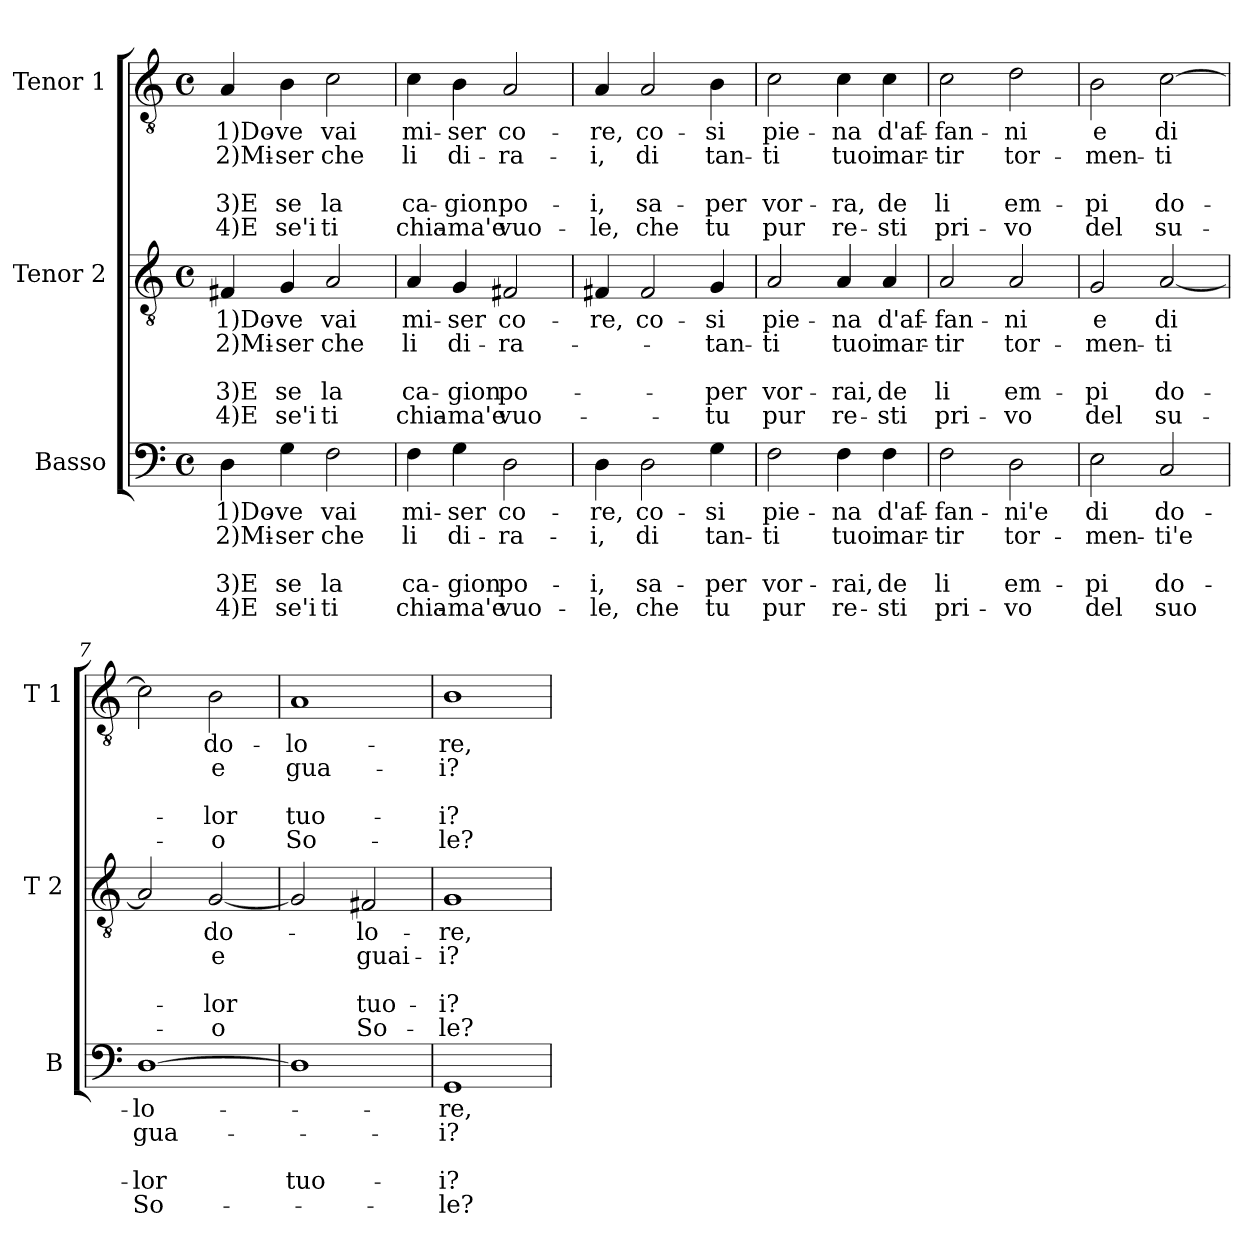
**kern	**text	**text	**text	**text	**text	**kern	**text	**text	**text	**text	**text	**kern	**text	**text	**text	**text	**text
*part3	*part3	*part3	*part3	*part3	*part3	*part2	*part2	*part2	*part2	*part2	*part2	*part1	*part1	*part1	*part1	*part1	*part1
*staff3	*staff3	*staff3	*staff3	*staff3	*staff3	*staff2	*staff2	*staff2	*staff2	*staff2	*staff2	*staff1	*staff1	*staff1	*staff1	*staff1	*staff1
*I"Basso	*	*	*	*	*	*I"Tenor 2	*	*	*	*	*	*I"Tenor 1	*	*	*	*	*
*I'B	*	*	*	*	*	*I'T 2	*	*	*	*	*	*I'T 1	*	*	*	*	*
*clefF4	*	*	*	*	*	*clefGv2	*	*	*	*	*	*clefGv2	*	*	*	*	*
*k[]	*	*	*	*	*	*k[]	*	*	*	*	*	*k[]	*	*	*	*	*
*C:	*	*	*	*	*	*C:	*	*	*	*	*	*C:	*	*	*	*	*
*M4/4	*	*	*	*	*	*M4/4	*	*	*	*	*	*M4/4	*	*	*	*	*
*met(c)	*	*	*	*	*	*met(c)	*	*	*	*	*	*met(c)	*	*	*	*	*
=1	=1	=1	=1	=1	=1	=1	=1	=1	=1	=1	=1	=1	=1	=1	=1	=1	=1
!	!LO:LY:b	!LO:LY:b	!	!LO:LY:b	!LO:LY:b	!	!LO:LY:b	!LO:LY:b	!	!LO:LY:b	!LO:LY:b	!	!LO:LY:b	!LO:LY:b	!	!LO:LY:b	!LO:LY:b
4D\	1)Do-	2)Mi-	.	3)E	4)E	4F#X/	1)Do-	2)Mi-	.	3)E	4)E	4A/	1)Do-	2)Mi-	.	3)E	4)E
!	!LO:LY:b	!LO:LY:b	!	!LO:LY:b	!LO:LY:b	!	!LO:LY:b	!LO:LY:b	!	!LO:LY:b	!LO:LY:b	!	!LO:LY:b	!LO:LY:b	!	!LO:LY:b	!LO:LY:b
4G\	-ve	-ser	.	se	se'i	4G/	-ve	-ser	.	se	se'i	4B\	-ve	-ser	.	se	se'i
!	!LO:LY:b	!LO:LY:b	!	!LO:LY:b	!LO:LY:b	!	!LO:LY:b	!LO:LY:b	!	!LO:LY:b	!LO:LY:b	!	!LO:LY:b	!LO:LY:b	!	!LO:LY:b	!LO:LY:b
2F\	vai	che	.	la	ti	2A/	vai	che	.	la	ti	2c\	vai	che	.	la	ti
=2	=2	=2	=2	=2	=2	=2	=2	=2	=2	=2	=2	=2	=2	=2	=2	=2	=2
!	!LO:LY:b	!LO:LY:b	!	!LO:LY:b	!LO:LY:b	!	!LO:LY:b	!LO:LY:b	!	!LO:LY:b	!LO:LY:b	!	!LO:LY:b	!LO:LY:b	!	!LO:LY:b	!LO:LY:b
4F\	mi-	li	.	ca-	chia-	4A/	mi-	li	.	ca-	chia-	4c\	mi-	li	.	ca-	chia-
!	!LO:LY:b	!LO:LY:b	!	!LO:LY:b	!LO:LY:b	!	!LO:LY:b	!LO:LY:b	!	!LO:LY:b	!LO:LY:b	!	!LO:LY:b	!LO:LY:b	!	!LO:LY:b	!LO:LY:b
4G\	-ser	di-	.	-gion	-ma'e	4G/	-ser	di-	.	-gion	-ma'e	4B\	-ser	di-	.	-gion	-ma'e
!	!LO:LY:b	!LO:LY:b	!	!LO:LY:b	!LO:LY:b	!	!LO:LY:b	!LO:LY:b	!	!LO:LY:b	!LO:LY:b	!	!LO:LY:b	!LO:LY:b	!	!LO:LY:b	!LO:LY:b
2D\	co-	-ra-	.	po-	vuo-	2F#X/	co-	-ra-	.	po-	vuo-	2A/	co-	-ra-	.	po-	vuo-
=3	=3	=3	=3	=3	=3	=3	=3	=3	=3	=3	=3	=3	=3	=3	=3	=3	=3
!	!LO:LY:b	!LO:LY:b	!	!LO:LY:b	!LO:LY:b	!	!LO:LY:b	!	!	!	!	!	!LO:LY:b	!LO:LY:b	!	!LO:LY:b	!LO:LY:b
4D\	-re,	-i,	.	-i,	-le,	4F#X/	-re,	.	.	.	.	4A/	-re,	-i,	.	-i,	-le,
!	!LO:LY:b	!LO:LY:b	!	!LO:LY:b	!LO:LY:b	!	!LO:LY:b	!	!	!	!	!	!LO:LY:b	!LO:LY:b	!	!LO:LY:b	!LO:LY:b
2D\	co-	di	.	sa-	che	2F#/	co-	.	.	.	.	2A/	co-	di	.	sa-	che
!	!LO:LY:b	!LO:LY:b	!	!LO:LY:b	!LO:LY:b	!	!LO:LY:b	!LO:LY:b	!	!LO:LY:b	!LO:LY:b	!	!LO:LY:b	!LO:LY:b	!	!LO:LY:b	!LO:LY:b
4G\	-si	tan-	.	-per	tu	4G/	-si	-tan-	.	-per	-tu	4B\	-si	tan-	.	-per	tu
=4	=4	=4	=4	=4	=4	=4	=4	=4	=4	=4	=4	=4	=4	=4	=4	=4	=4
!	!LO:LY:b	!LO:LY:b	!	!LO:LY:b	!LO:LY:b	!	!LO:LY:b	!LO:LY:b	!	!LO:LY:b	!LO:LY:b	!	!LO:LY:b	!LO:LY:b	!	!LO:LY:b	!LO:LY:b
2F\	pie-	-ti	.	vor-	pur	2A/	pie-	-ti	.	vor-	pur	2c\	pie-	-ti	.	vor-	pur
!	!LO:LY:b	!LO:LY:b	!	!LO:LY:b	!LO:LY:b	!	!LO:LY:b	!LO:LY:b	!	!LO:LY:b	!LO:LY:b	!	!LO:LY:b	!LO:LY:b	!	!LO:LY:b	!LO:LY:b
4F\	-na	tuoi	.	-rai,	re-	4A/	-na	tuoi	.	-rai,	re-	4c\	-na	tuoi	.	-ra,	re-
!	!LO:LY:b	!LO:LY:b	!	!LO:LY:b	!LO:LY:b	!	!LO:LY:b	!LO:LY:b	!	!LO:LY:b	!LO:LY:b	!	!LO:LY:b	!LO:LY:b	!	!LO:LY:b	!LO:LY:b
4F\	d'af-	mar-	.	de	-sti	4A/	d'af-	mar-	.	de	-sti	4c\	d'af-	mar-	.	de	-sti
!!LO:LB:g=z
=5	=5	=5	=5	=5	=5	=5	=5	=5	=5	=5	=5	=5	=5	=5	=5	=5	=5
!	!LO:LY:b	!LO:LY:b	!	!LO:LY:b	!LO:LY:b	!	!LO:LY:b	!LO:LY:b	!	!LO:LY:b	!LO:LY:b	!	!LO:LY:b	!LO:LY:b	!	!LO:LY:b	!LO:LY:b
2F\	-fan-	-tir	.	li	pri-	2A/	-fan-	-tir	.	li	pri-	2c\	-fan-	-tir	.	li	pri-
!	!LO:LY:b	!LO:LY:b	!	!LO:LY:b	!LO:LY:b	!	!LO:LY:b	!LO:LY:b	!	!LO:LY:b	!LO:LY:b	!	!LO:LY:b	!LO:LY:b	!	!LO:LY:b	!LO:LY:b
2D\	-ni'e	tor-	.	em-	-vo	2A/	-ni	tor-	.	em-	-vo	2d\	-ni	tor-	.	em-	-vo
=6	=6	=6	=6	=6	=6	=6	=6	=6	=6	=6	=6	=6	=6	=6	=6	=6	=6
!	!LO:LY:b	!LO:LY:b	!	!LO:LY:b	!LO:LY:b	!	!LO:LY:b	!LO:LY:b	!	!LO:LY:b	!LO:LY:b	!	!LO:LY:b	!LO:LY:b	!	!LO:LY:b	!LO:LY:b
2E\	di	-men-	.	-pi	del	2G/	e	-men-	.	-pi	del	2B\	e	-men-	.	-pi	del
!	!LO:LY:b	!LO:LY:b	!	!LO:LY:b	!LO:LY:b	!	!LO:LY:b	!LO:LY:b	!	!LO:LY:b	!LO:LY:b	!	!LO:LY:b	!LO:LY:b	!	!LO:LY:b	!LO:LY:b
2C/	do-	-ti'e	.	do-	suo	[2A/	di	-ti	.	do-	su-	[2c\	di	-ti	.	do-	su-
=7	=7	=7	=7	=7	=7	=7	=7	=7	=7	=7	=7	=7	=7	=7	=7	=7	=7
!	!LO:LY:b	!LO:LY:b	!	!LO:LY:b	!LO:LY:b	!	!	!	!	!	!	!	!	!	!	!	!
[1D	-lo-	gua-	.	-lor	So-	2A/]	.	.	.	.	.	2c\]	.	.	.	.	.
!	!	!	!	!	!	!	!LO:LY:b	!LO:LY:b	!	!LO:LY:b	!LO:LY:b	!	!LO:LY:b	!LO:LY:b	!	!LO:LY:b	!LO:LY:b
.	.	.	.	.	.	[2G/	do-	e	.	-lor	-o	2B\	do-	e	.	-lor	-o
=8	=8	=8	=8	=8	=8	=8	=8	=8	=8	=8	=8	=8	=8	=8	=8	=8	=8
!	!	!	!	!LO:LY:b	!	!	!	!	!	!	!	!	!LO:LY:b	!LO:LY:b	!	!LO:LY:b	!LO:LY:b
1D]	.	.	.	tuo-	.	2G/]	.	.	.	.	.	1A	-lo-	gua-	.	tuo-	So-
!	!	!	!	!	!	!	!LO:LY:b	!LO:LY:b	!	!LO:LY:b	!LO:LY:b	!	!	!	!	!	!
.	.	.	.	.	.	2F#X/	-lo-	guai-	.	tuo-	So-	.	.	.	.	.	.
=9	=9	=9	=9	=9	=9	=9	=9	=9	=9	=9	=9	=9	=9	=9	=9	=9	=9
!	!LO:LY:b	!LO:LY:b	!	!LO:LY:b	!LO:LY:b	!	!LO:LY:b	!LO:LY:b	!	!LO:LY:b	!LO:LY:b	!	!LO:LY:b	!LO:LY:b	!	!LO:LY:b	!LO:LY:b
1GG	-re,	-i?	.	-i?	-le?	1G	-re,	-i?	.	-i?	-le?	1B	-re,	-i?	.	-i?	-le?
=	=	=	=	=	=	=	=	=	=	=	=	=	=	=	=	=	=
*-	*-	*-	*-	*-	*-	*-	*-	*-	*-	*-	*-	*-	*-	*-	*-	*-	*-
